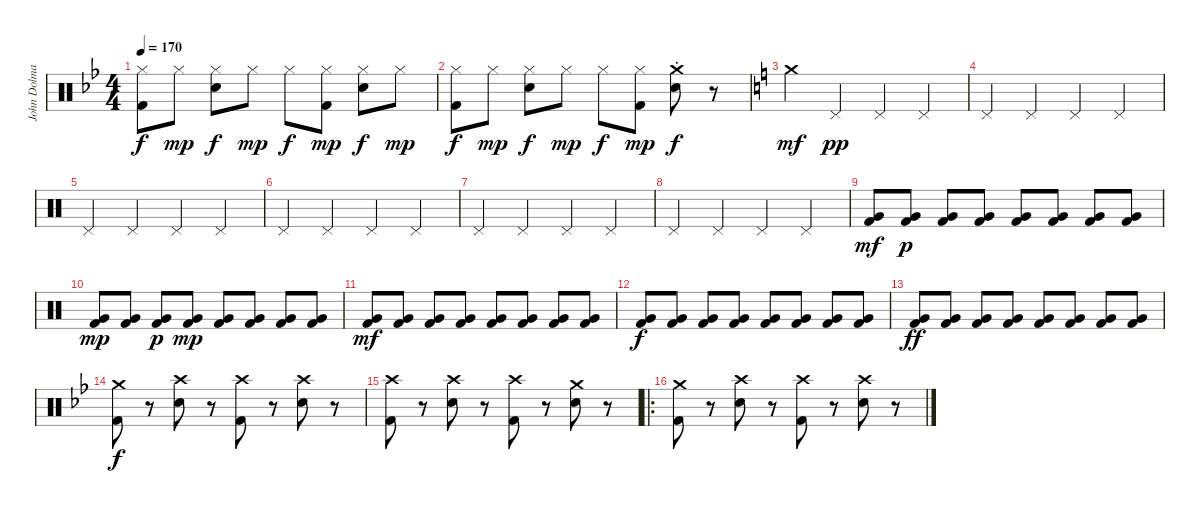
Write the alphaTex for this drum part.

\track ("John Dolmayan" "John Dolma") {instrument percussion}
\staff {score}
\articulation defaults
\ts (4 4)
\tempo 170
\clef neutral
\ks gminor
("Hi-Hat (closed)" "Kick (hit) 2").8{dy f} "Hi-Hat (closed)".8{dy mp} ("Hi-Hat (closed)" "Snare (hit) 2").8{dy f} "Hi-Hat (closed)".8{dy mp} "Hi-Hat (closed)".8{dy f} ("Hi-Hat (closed)" "Kick (hit) 2").8{dy mp} ("Hi-Hat (closed)" "Snare (hit) 2").8{dy f} "Hi-Hat (closed)".8{dy mp} |
("Hi-Hat (closed)" "Kick (hit) 2").8{dy f} "Hi-Hat (closed)".8{dy mp} ("Hi-Hat (closed)" "Snare (hit) 2").8{dy f} "Hi-Hat (closed)".8{dy mp} "Hi-Hat (closed)".8{dy f} ("Hi-Hat (closed)" "Kick (hit) 2").8{dy mp} ("Crash medium (hit)"{st} "Snare (hit) 2").8{dy f} r.8 |
\ks c "Crash medium (hit)".4{dy mf} "Pedal Hi-Hat (hit)".4{dy pp} "Pedal Hi-Hat (hit)".4 "Pedal Hi-Hat (hit)".4
|
"Pedal Hi-Hat (hit)".4 "Pedal Hi-Hat (hit)".4 "Pedal Hi-Hat (hit)".4 "Pedal Hi-Hat (hit)".4 |
"Pedal Hi-Hat (hit)".4 "Pedal Hi-Hat (hit)".4 "Pedal Hi-Hat (hit)".4 "Pedal Hi-Hat (hit)".4 |
"Pedal Hi-Hat (hit)".4 "Pedal Hi-Hat (hit)".4 "Pedal Hi-Hat (hit)".4 "Pedal Hi-Hat (hit)".4 |
"Pedal Hi-Hat (hit)".4 "Pedal Hi-Hat (hit)".4 "Pedal Hi-Hat (hit)".4 "Pedal Hi-Hat (hit)".4 |
"Pedal Hi-Hat (hit)".4 "Pedal Hi-Hat (hit)".4 "Pedal Hi-Hat (hit)".4 "Pedal Hi-Hat (hit)".4 |
("Very Low Tom (hit)" "Kick (hit) 2").8{dy mf} ("Very Low Tom (hit)" "Kick (hit) 2").8{dy p} ("Very Low Tom (hit)" "Kick (hit) 2").8 ("Very Low Tom (hit)" "Kick (hit) 2").8 ("Very Low Tom (hit)" "Kick (hit) 2").8 ("Very Low Tom (hit)" "Kick (hit) 2").8 ("Very Low Tom (hit)" "Kick (hit) 2").8 ("Very Low Tom (hit)" "Kick (hit) 2").8 |
("Very Low Tom (hit)" "Kick (hit) 2").8{dy mp} ("Very Low Tom (hit)" "Kick (hit) 2").8 ("Very Low Tom (hit)" "Kick (hit) 2").8{dy p} ("Very Low Tom (hit)" "Kick (hit) 2").8{dy mp} ("Very Low Tom (hit)" "Kick (hit) 2").8 ("Very Low Tom (hit)" "Kick (hit) 2").8 ("Very Low Tom (hit)" "Kick (hit) 2").8 ("Very Low Tom (hit)" "Kick (hit) 2").8 |
("Very Low Tom (hit)" "Kick (hit) 2").8{dy mf} ("Very Low Tom (hit)" "Kick (hit) 2").8 ("Very Low Tom (hit)" "Kick (hit) 2").8 ("Very Low Tom (hit)" "Kick (hit) 2").8 ("Very Low Tom (hit)" "Kick (hit) 2").8 ("Very Low Tom (hit)" "Kick (hit) 2").8 ("Very Low Tom (hit)" "Kick (hit) 2").8 ("Very Low Tom (hit)" "Kick (hit) 2").8 |
("Very Low Tom (hit)" "Kick (hit) 2").8{dy f} ("Very Low Tom (hit)" "Kick (hit) 2").8 ("Very Low Tom (hit)" "Kick (hit) 2").8 ("Very Low Tom (hit)" "Kick (hit) 2").8 ("Very Low Tom (hit)" "Kick (hit) 2").8 ("Very Low Tom (hit)" "Kick (hit) 2").8 ("Very Low Tom (hit)" "Kick (hit) 2").8 ("Very Low Tom (hit)" "Kick (hit) 2").8 |
("Very Low Tom (hit)" "Kick (hit) 2").8{dy ff} ("Very Low Tom (hit)" "Kick (hit) 2").8 ("Very Low Tom (hit)" "Kick (hit) 2").8 ("Very Low Tom (hit)" "Kick (hit) 2").8 ("Very Low Tom (hit)" "Kick (hit) 2").8 ("Very Low Tom (hit)" "Kick (hit) 2").8 ("Very Low Tom (hit)" "Kick (hit) 2").8 ("Very Low Tom (hit)" "Kick (hit) 2").8 |
\ks gminor
("Crash medium (hit)" "Kick (hit) 2").8{dy f} r.8 ("Crash high (hit)" "Snare (hit) 2").8 r.8 ("Crash high (hit)" "Kick (hit) 2").8 r.8 ("Crash high (hit)" "Snare (hit) 2").8 r.8 |
("Crash high (hit)" "Kick (hit) 2").8 r.8 ("Crash high (hit)" "Snare (hit) 2").8 r.8 ("Crash high (hit)" "Kick (hit) 2").8 r.8 ("Crash medium (hit)" "Snare (hit) 2").8 r.8 |
\ro
("Crash medium (hit)" "Kick (hit) 2").8 r.8 ("Crash high (hit)" "Snare (hit) 2").8 r.8 ("Crash high (hit)" "Kick (hit) 2").8 r.8 ("Crash high (hit)" "Snare (hit) 2").8 r.8
